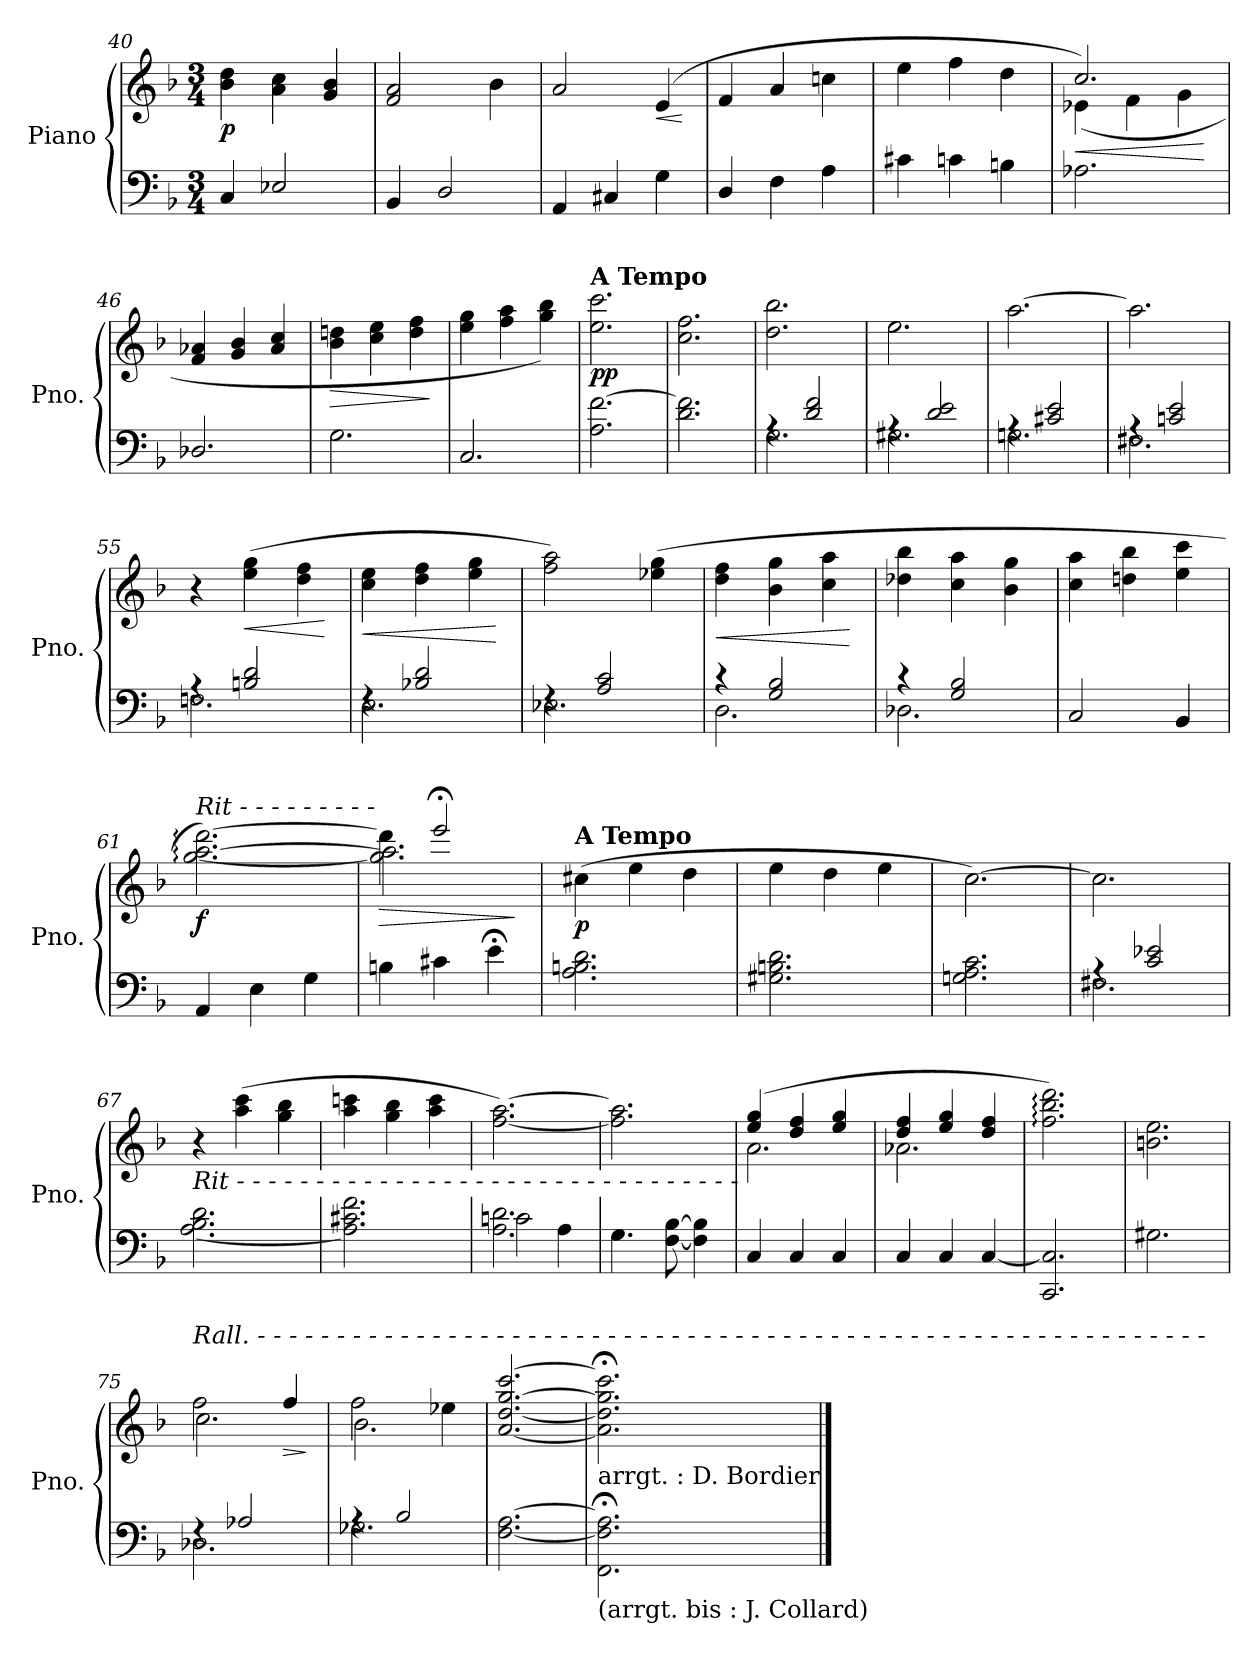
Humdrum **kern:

**kern	**kern	**dynam
*part1	*part1	*part1
*staff2	*staff1	*staff1/2
*I"Piano	*	*
*I'Pno.	*	*
*clefF4	*clefG2	*
*k[b-]	*k[b-]	*
*M3/4	*M3/4	*
=40	=40	=40
!	!	!LO:DY:b
4C/	4b-\ 4dd\	p
2E-X/	4a\ 4cc\	.
.	4g/ 4b-/	.
=41	=41	=41
4BB-/	2f/ 2a/	.
2D/	.	.
.	4b-\	.
=42	=42	=42
4AA/	2a/	.
4C#X/	.	.
!	!	!LO:HP:b
4G\	(4e/	<
.	.	[
=43	=43	=43
4D/	4f/	.
4F\	4a/	.
4A\	4ccn\	.
=44	=44	=44
4c#X\	4ee\	.
4cn\	4ff\	.
4Bn\	4dd\	.
=45	=45	=45
!	!	!LO:HP:b
*	*^	*
2.A-X\	2.cc/)	(4e-X\	<
.	.	4f\	.
.	.	4g\	.
*	*v	*v	*
.	.	[
!!LO:PB:g=z
=46	=46	=46
2.D-X/	4f/ 4a-X/	.
.	4g/ 4b-/	.
.	4a-/ 4cc/	.
=47	=47	=47
!	!	!LO:HP:b
2.G\	4b-\ 4ddn\	>
.	4cc\ 4ee\	.
.	4dd\ 4ff\	.
.	.	]
=48	=48	=48
2.C/	4ee\ 4gg\	.
.	4ff\ 4aa\	.
.	4gg\ 4bb-\)	.
=49	=49	=49
!	!LO:TX:a:B:t=A Tempo	!
!	!	!LO:DY:b
2.A\ [2.f\	2.ee\ 2.ccc\	pp
=50	=50	=50
2.d\ 2.f\]	2.cc\ 2.ff\	.
=51	=51	=51
*^	*	*
4rA	2.G\	2.dd\ 2.bb-\	.
2d/ 2f/	.	.	.
=52	=52	=52	=52
4rA	2.G#X\	2.ee\	.
2d/ 2e/	.	.	.
=53	=53	=53	=53
4rA	2.Gn\	[2.aa\	.
2c#X/ 2e/	.	.	.
=54	=54	=54	=54
4rA	2.F#X\	2.aa\]	.
2cn/ 2e/	.	.	.
=55	=55	=55	=55
4rA	2.Fn\	4r	.
!	!	!	!LO:HP:b
2Bn/ 2d/	.	(4ee\ 4gg\	<
.	.	4dd\ 4ff\	.
*v	*v	*	*
.	.	[
!!LO:LB:g=z
=56	=56	=56
*^	*	*
!	!	!	!LO:HP:b
4rF	2.E\	4cc\ 4ee\	<
2B-X/ 2d/	.	4dd\ 4ff\	.
.	.	4ee\ 4gg\	.
*v	*v	*	*
.	.	[
=57	=57	=57
*^	*	*
4rF	2.E-X\	2ff\ 2aa\)	.
2A/ 2c/	.	.	.
.	.	(4ee-X\ 4gg\	.
=58	=58	=58	=58
!	!	!	!LO:HP:b
4r	2.D\	4dd\ 4ff\	<
2G/ 2B-/	.	4b-\ 4gg\	.
.	.	4cc\ 4aa\	.
*v	*v	*	*
.	.	[
=59	=59	=59
*^	*	*
4r	2.D-X\	4dd-X\ 4bb-\	.
2G/ 2B-/	.	4cc\ 4aa\	.
.	.	4b-\ 4gg\	.
*v	*v	*	*
=60	=60	=60
2C/	4cc\ 4aa\	.
.	4ddn\ 4bb-\	.
4BB-/	4ee\ 4ccc\	.
=61	=61	=61
!	!LO:TX:a:i:t=Rit - - - - - - - - -	!
!	!	!LO:DY:b
4AA/	[2.gg\: [2.aa\: [2.ddd\:)	f
4E\	.	.
4G\	.	.
=62	=62	=62
!	!	!LO:HP:b
*	*^	*
4Bn\	4ddd\]	2.gg\] 2.aa\]	>
4c#X\	2eee;</	.	.
4e;<\	.	.	.
*	*v	*v	*
.	.	]
=63	=63	=63
!	!LO:TX:a:B:t=A Tempo	!
!	!	!LO:DY:b
2.A\ 2.Bn\ 2.d\	(4cc#X\	p
.	4ee\	.
.	4dd\	.
=64	=64	=64
2.G#X\ 2.Bn\ 2.d\	4ee\	.
.	4dd\	.
.	4ee\	.
!!LO:LB:g=z
=65	=65	=65
2.Gn\ 2.A\ 2.c\	[2.cc\)	.
=66	=66	=66
*^	*	*
4rA	2.F#X\	2.cc\]	.
2c/ 2e-X/	.	.	.
*v	*v	*	*
=67	=67	=67
!LO:TX:a:i:t=Rit - - - - - - - - - - - - - - - - - - - - - - - - - - - - - - - -	!	!
[2.A\ 2.B-\ 2.d\	4r	.
.	(4aa\ 4ccc\	.
.	4gg\ 4bb-\	.
=68	=68	=68
2.A\] 2.c#X\ 2.f\	4aa\ 4cccn\	.
.	4gg\ 4bb-\	.
.	4aa\ 4ccc\	.
=69	=69	=69
*^	*	*
2.A\ 2.d\	2cn\	[2.ff\ [2.aa\)	.
.	4A\	.	.
*v	*v	*	*
=70	=70	=70
4.G\	2.ff\] 2.aa\]	.
[8F\ [8B-\	.	.
4F\] 4B-\]	.	.
=71	=71	=71
*	*^	*
4C/	(4ee/ 4gg/	2.a\	.
4C/	4dd/ 4ff/	.	.
4C/	4ee/ 4gg/	.	.
=72	=72	=72	=72
4C/	4dd/ 4ff/	2.a-X\	.
4C/	4ee/ 4gg/	.	.
[4C/	4dd/ 4ff/	.	.
*	*v	*v	*
=73	=73	=73
2.CC/ 2.C/]	2.ff\: 2.bb-\: 2.ddd\:)	.
=74	=74	=74
2.G#X\	2.bn\ 2.ee\	.
!!LO:LB:g=z
=75	=75	=75
*^	*^	*
!	!	!LO:TX:a:i:t=Rall. - - - - - - - - - - - - - - - - - - - - - - - - - - - - - - - - - - - - - - - - - - - - - - - - - - - - - - - - - - - -	!	!
4rF	2.D-X\	2ff\	2.cc\	.
2A-X/	.	.	.	.
!	!	!	!	!LO:HP:b
.	.	4ff/	.	>
*v	*v	*	*	*
*	*v	*v	*
.	.	]
=76	=76	=76
*^	*^	*
4rA	2.G-X\	2ff\	2.b-\	.
2B-/	.	.	.	.
.	.	4ee-X\	.	.
*v	*v	*	*	*
*	*v	*v	*
=77	=77	=77
[2.F\ [2.A\	[2.a/ [2.dd/ [2.gg/ [2.ccc/	.
=78	=78	=78
!LO:TX:a:t=arrgt. &colon; D. Bordier	!	!
!LO:TX:b:t=(arrgt. bis &colon; J. Collard)	!	!
2.FF\; 2.F\]; 2.A\];	2.a\];< 2.dd\];< 2.gg\];< 2.ccc\];<	.
==	==	==
*-	*-	*-
